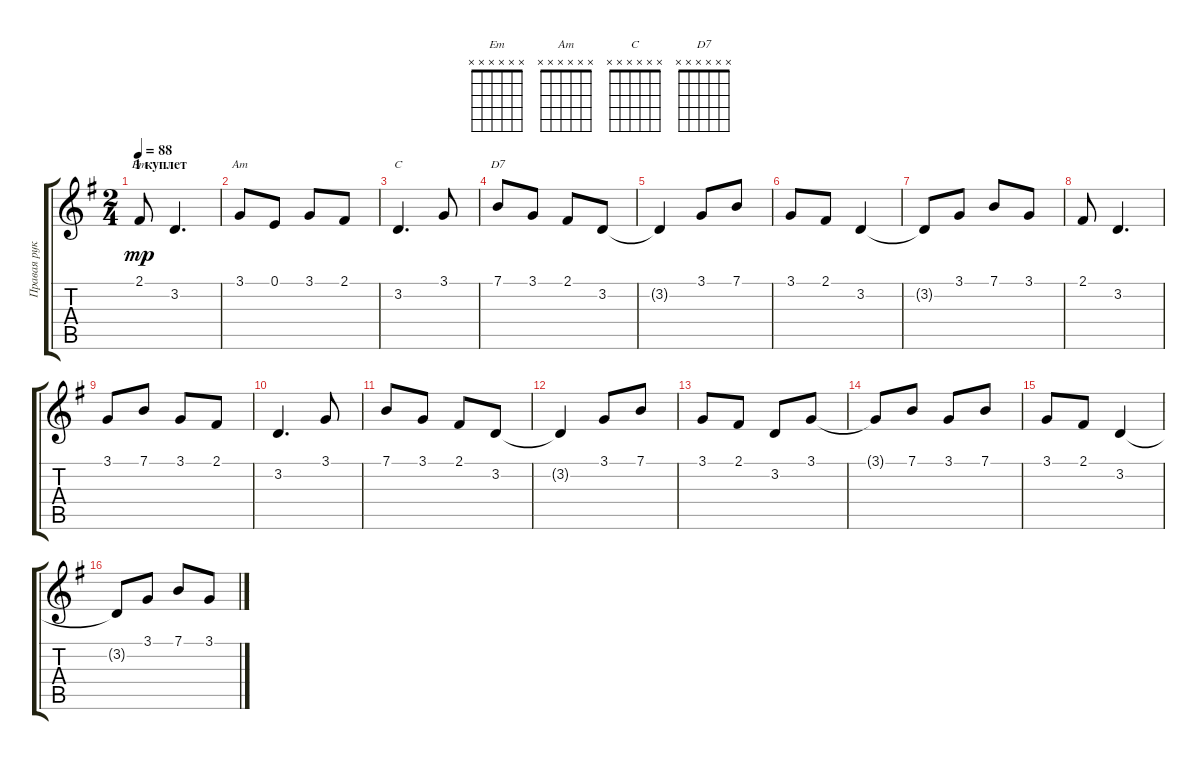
\track ("Правая рука" "Правая рук") {instrument acousticgrandpiano}
\staff {score tabs}
\tuning (E4 B3 G3 D3 A2 E2) {hide}
\chord ("Em" x x x x x x)
\chord ("Am" x x x x x x)
\chord ("C" x x x x x x)
\chord ("D7" x x x x x x)
\ts (2 4)
\section ("" "1 куплет")
\tempo 88
\clef g2
\ks g
2.1.8{ch "Em" dy mp} 3.2.4{d} |
3.1.8{ch "Am"} 0.1.8 3.1.8 2.1.8 |
3.2.4{d ch "C"} 3.1.8 |
7.1.8{ch "D7"} 3.1.8 2.1.8 3.2.8 |
3.2{t}.4 3.1.8 7.1.8 |
3.1.8 2.1.8 3.2.4 |
3.2{t}.8 3.1.8 7.1.8 3.1.8 |
2.1.8 3.2.4{d} |
3.1.8 7.1.8 3.1.8 2.1.8 |
3.2.4{d} 3.1.8 |
7.1.8 3.1.8 2.1.8 3.2.8 |
3.2{t}.4 3.1.8 7.1.8 |
3.1.8 2.1.8 3.2.8 3.1.8 |
3.1{t}.8 7.1.8 3.1.8 7.1.8 |
3.1.8 2.1.8 3.2.4 |
3.2{t}.8 3.1.8 7.1.8 3.1.8
